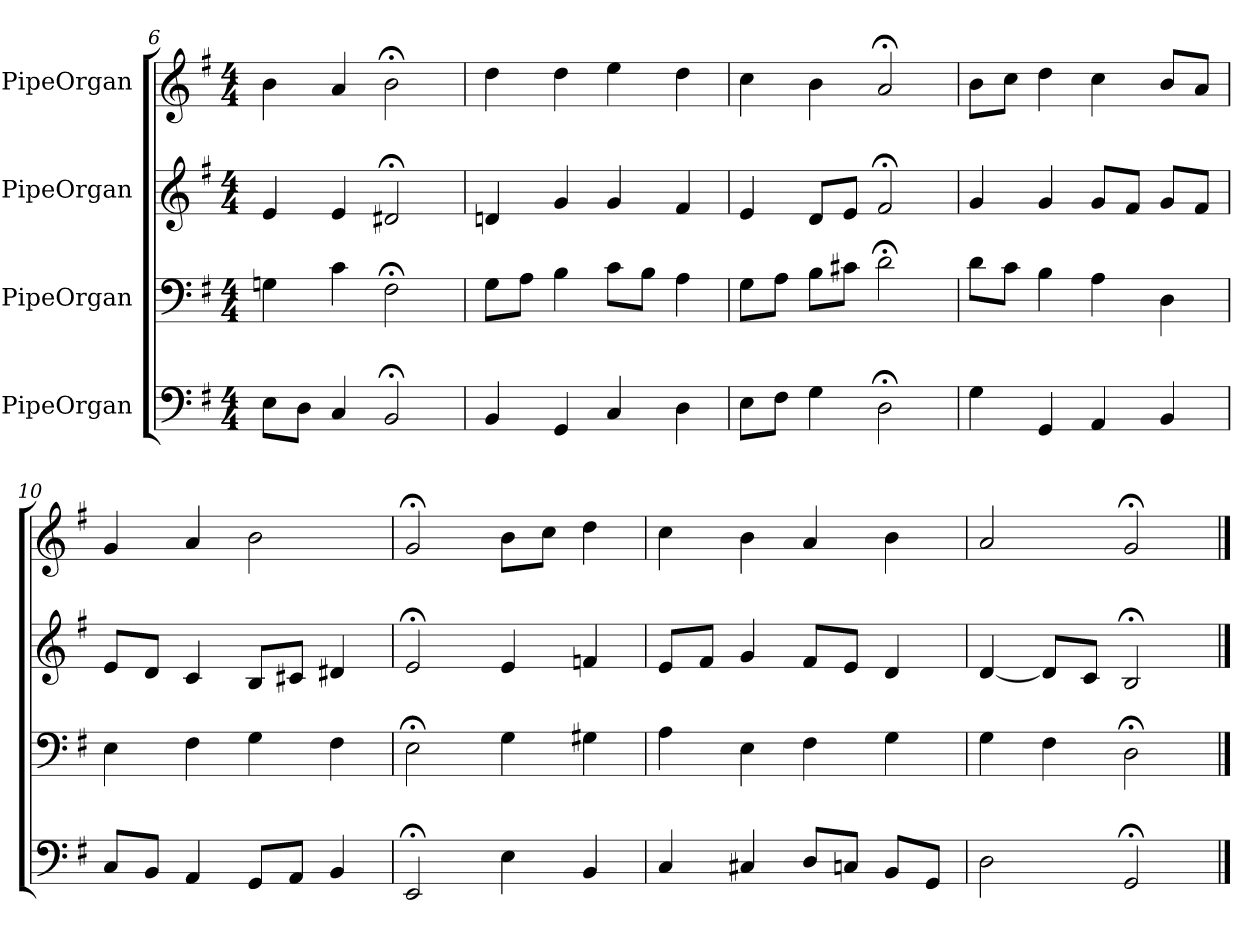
**kern	**kern	**kern	**kern
*part4	*part3	*part2	*part1
*staff4	*staff3	*staff2	*staff1
*I"PipeOrgan	*I"PipeOrgan	*I"PipeOrgan	*I"PipeOrgan
*clefF4	*clefF4	*clefG2	*clefG2
*k[f#]	*k[f#]	*k[f#]	*k[f#]
*G:	*G:	*G:	*G:
*M4/4	*M4/4	*M4/4	*M4/4
=6	=6	=6	=6
8E\L	4Gn	4e	4b
8D\J	.	.	.
4C	4c	4e	4a
2BB;<	2F#;<	2d#X;<	2b;<
=7	=7	=7	=7
4BB	8G\L	4dn	4dd
.	8A\J	.	.
4GG	4B	4g	4dd
4C	8c\L	4g	4ee
.	8B\J	.	.
4D	4A	4f#	4dd
=8	=8	=8	=8
8E\L	8G\L	4e	4cc
8F#\J	8A\J	.	.
4G	8B\L	8d/L	4b
.	8c#X\J	8e/J	.
2D;<	2d;<	2f#;<	2a;<
=9	=9	=9	=9
4G	8d\L	4g	8b\L
.	8c\J	.	8cc\J
4GG	4B	4g	4dd
4AA	4A	8g/L	4cc
.	.	8f#/J	.
4BB	4D	8g/L	8b/L
.	.	8f#/J	8a/J
=10	=10	=10	=10
8C/L	4E	8e/L	4g
8BB/J	.	8d/J	.
4AA	4F#	4c	4a
8GG/L	4G	8B/L	2b
8AA/J	.	8c#X/J	.
4BB	4F#	4d#X	.
=11	=11	=11	=11
2EE;<	2E;<	2e;<	2g;<
4E	4G	4e	8b\L
.	.	.	8cc\J
4BB	4G#X	4fn	4dd
=12	=12	=12	=12
4C	4A	8e/L	4cc
.	.	8f#/J	.
4C#X	4E	4g	4b
8D/L	4F#	8f#/L	4a
8Cn/J	.	8e/J	.
8BB/L	4G	4d	4b
8GG/J	.	.	.
=13	=13	=13	=13
2D	4G	[4d	2a
.	4F#	8d/L]	.
.	.	8c/J	.
2GG;<	2D;<	2B;<	2g;<
==	==	==	==
*-	*-	*-	*-
